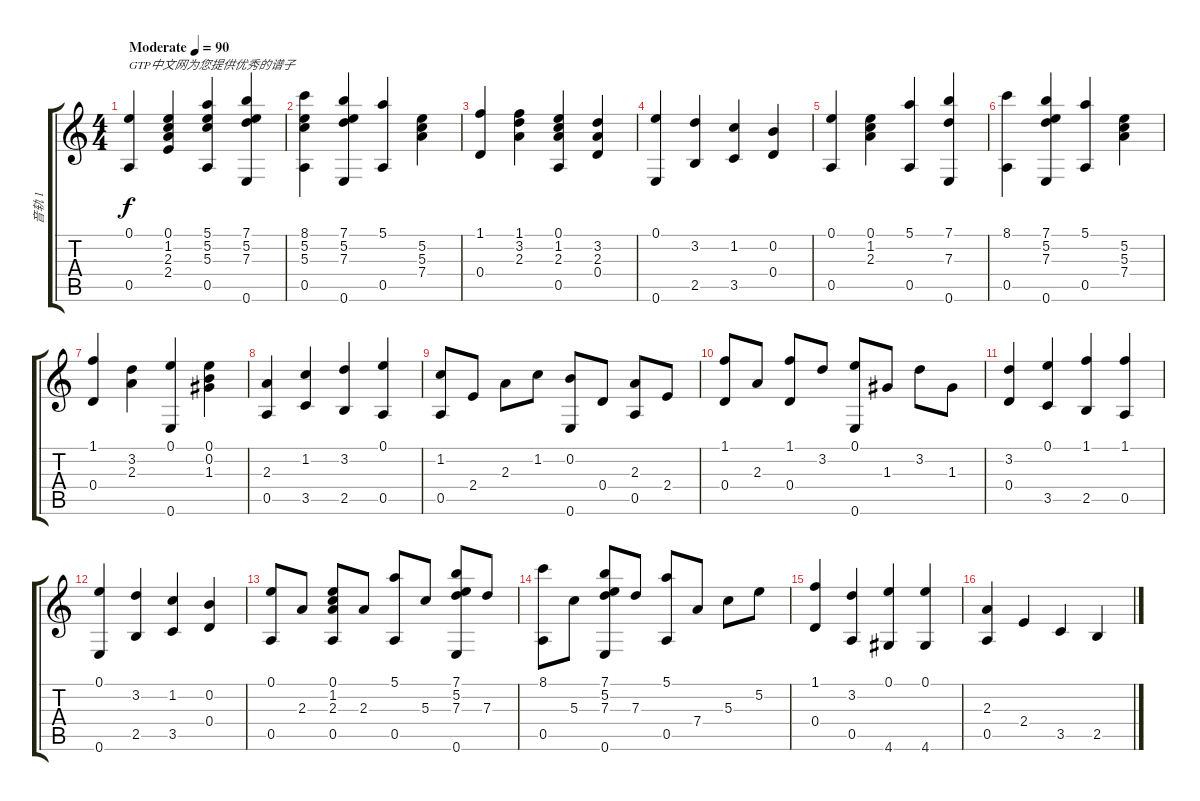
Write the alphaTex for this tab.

\track ("音轨 1" "音轨 1") {instrument acousticguitarsteel}
\staff {score tabs}
\tuning (E4 B3 G3 D3 A2 E2) {hide}
\ts (4 4)
\tempo (90 "Moderate")
\clef g2
\ks c
(0.1 0.5).4{txt "GTP中文网为您提供优秀的谱子" dy f instrument acousticguitarsteel} (0.1 1.2 2.3 2.4).4 (5.1 5.2 5.3 0.5).4 (7.1 5.2 7.3 0.6).4 |
(8.1 5.2 5.3 0.5).4 (7.1 5.2 7.3 0.6).4 (5.1 0.5).4 (5.2 5.3 7.4).4 |
(1.1 0.4).4 (1.1 3.2 2.3).4 (0.1 1.2 2.3 0.5).4 (3.2 2.3 0.4).4 |
(0.1 0.6).4 (3.2 2.5).4 (1.2 3.5).4 (0.2 0.4).4 |
(0.1 0.5).4 (0.1 1.2 2.3).4 (5.1 0.5).4 (7.1 7.3 0.6).4 |
(8.1 0.5).4 (7.1 5.2 7.3 0.6).4 (5.1 0.5).4 (5.2 5.3 7.4).4 |
(1.1 0.4).4 (3.2 2.3).4 (0.1 0.6).4 (0.1 0.2 1.3).4 |
(2.3 0.5).4 (1.2 3.5).4 (3.2 2.5).4 (0.1 0.5).4 |
(1.2 0.5).8 2.4.8 2.3.8 1.2.8 (0.2 0.6).8 0.4.8 (2.3 0.5).8 2.4.8 |
(1.1 0.4).8 2.3.8 (1.1 0.4).8 3.2.8 (0.1 0.6).8 1.3.8 3.2.8 1.3.8 |
(3.2 0.4).4 (0.1 3.5).4 (1.1 2.5).4 (1.1 0.5).4 |
(0.1 0.6).4 (3.2 2.5).4 (1.2 3.5).4 (0.2 0.4).4 |
(0.1 0.5).8 2.3.8 (0.1 1.2 2.3 0.5).8 2.3.8 (5.1 0.5).8 5.3.8 (7.1 5.2 7.3 0.6).8 7.3.8 |
(8.1 0.5).8 5.3.8 (7.1 5.2 7.3 0.6).8 7.3.8 (5.1 0.5).8 7.4.8 5.3.8 5.2.8 |
(1.1 0.4).4 (3.2 0.5).4 (0.1 4.6).4 (0.1 4.6).4 |
(2.3 0.5).4 2.4.4 3.5.4 2.5.4
